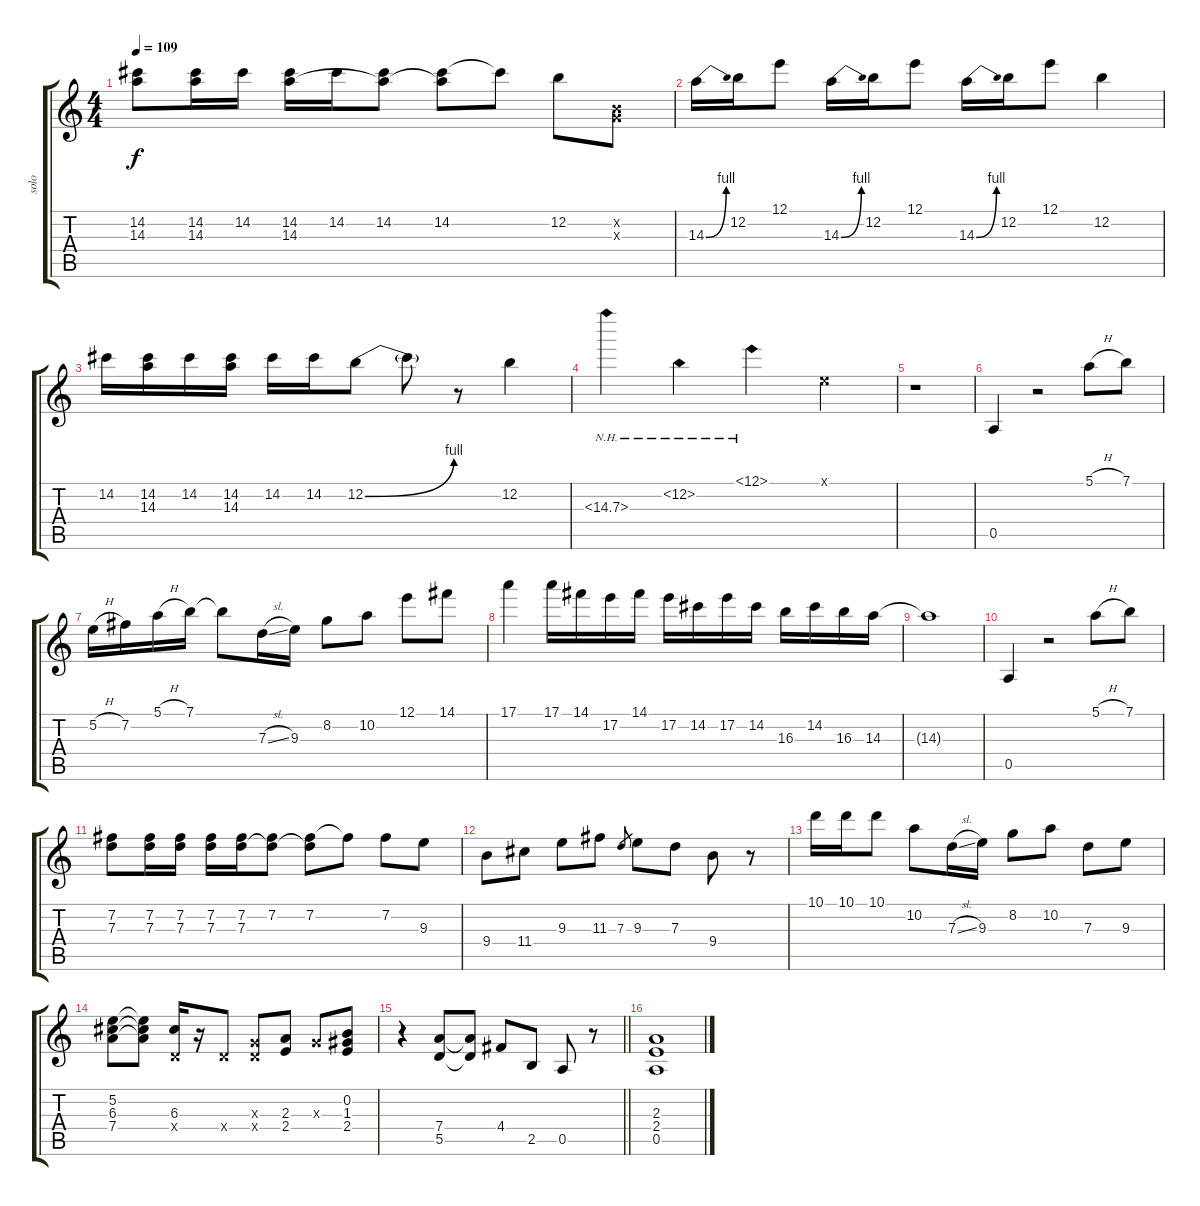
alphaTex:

\track ("solo" "solo") {instrument overdrivenguitar}
\staff {score tabs}
\tuning (E4 B3 G3 D3 A2 E2) {hide}
\ts (4 4)
\tempo 109
\clef g2
\ks c
(14.2 14.3).8{dy f} (14.2 14.3).16 14.2.16 (14.2 14.3).16 14.2.16 (14.2 14.3{t}).8 (14.2 14.3{t}).8 14.2{t}.8 12.2.8 (0.2{x} 0.3{x}).8 |
14.3{be (bend 0 0 60 4)}.16 12.2.16 12.1.8 14.3{be (bend 0 0 60 4)}.16 12.2.16 12.1.8 14.3{be (bend 0 0 60 4)}.16 12.2.16 12.1.8 12.2.4 |
14.2.16 (14.2 14.3).16 14.2.16 (14.2 14.3).16 14.2.16 14.2.16 12.2{be (bend 0 0 60 4)}.8 12.2{t}.8 r.8 12.2.4 |
14.3{nh}.4 12.2{nh}.4 12.1{nh}.4 0.1{x}.4 |
r.1 |
0.5.4 r.2 5.1{h}.8 7.1.8 |
5.2{h}.16 7.2.16 5.1{h}.16 7.1.16 7.1{t}.8 7.3{sl}.16 9.3.16 8.2.8 10.2.8 12.1.8 14.1.8 |
17.1.4 17.1.16 14.1.16 17.2.16 14.1.16 17.2.16 14.2.16 17.2.16 14.2.16 16.3.16 14.2.16 16.3.16 14.3.16 |
14.3{t}.1 |
0.5.4 r.2 5.1{h}.8 7.1.8 |
(7.2 7.3).8 (7.2 7.3).16 (7.2 7.3).16 (7.2 7.3).16 (7.2 7.3).16 (7.2 7.3{t}).8 (7.2 7.3{t}).8 7.2{t}.8 7.2.8 9.3.8 |
9.4.8 11.4.8 9.3.8 11.3.8 7.3.8{gr} 9.3.8 7.3.8 9.4.8 r.8 |
10.1.16 10.1.16 10.1.8 10.2.8 7.3{sl}.16 9.3.16 8.2.8 10.2.8 7.3.8 9.3.8 |
(5.2 6.3 7.4).8 (5.2{t} 6.3{t} 7.4{t}).8 (6.3 0.4{x}).16 r.16 0.4{x}.8 (0.3{x} 0.4{x}).8 (2.3 2.4).8 0.3{x}.8 (0.2 1.3 2.4).8 |
\barLineRight lightlight
r.4 (7.4 5.5).8 (7.4{t} 5.5{t}).8 4.4.8 2.5.8 0.5.8 r.8 |
(2.3 2.4 0.5).1
